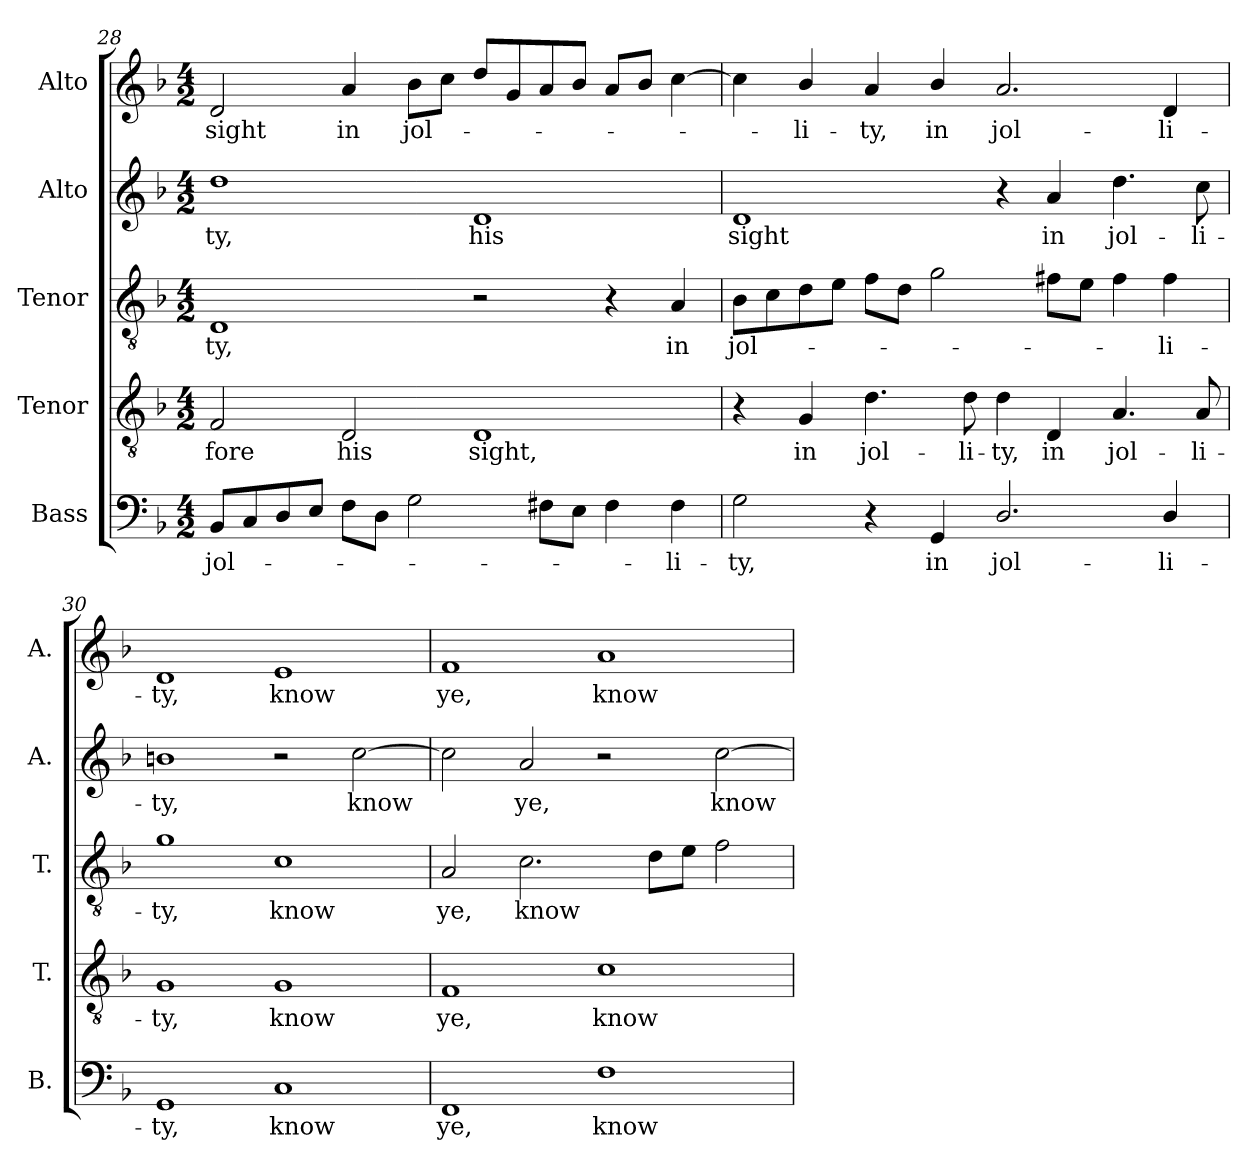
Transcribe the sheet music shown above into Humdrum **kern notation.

**kern	**text	**kern	**text	**kern	**text	**kern	**text	**kern	**text
*part5	*part5	*part4	*part4	*part3	*part3	*part2	*part2	*part1	*part1
*staff5	*staff5	*staff4	*staff4	*staff3	*staff3	*staff2	*staff2	*staff1	*staff1
*I"Bass	*	*I"Tenor	*	*I"Tenor	*	*I"Alto	*	*I"Alto	*
*I'B.	*	*I'T.	*	*I'T.	*	*I'A.	*	*I'A.	*
!!LO:LB:g=z
*clefF4	*	*clefGv2	*	*clefGv2	*	*clefG2	*	*clefG2	*
*	*	*ITrd7c12	*	*ITrd7c12	*	*	*	*	*
*k[b-]	*	*k[b-]	*	*k[b-]	*	*k[b-]	*	*k[b-]	*
*F:	*	*F:	*	*F:	*	*F:	*	*F:	*
*M4/2	*	*M4/2	*	*M4/2	*	*M4/2	*	*M4/2	*
=28	=28	=28	=28	=28	=28	=28	=28	=28	=28
!	!LO:LY:b:color=#000000	!	!	!	!	!	!	!	!
!	!	!	!LO:LY:b:color=#000000	!	!	!	!	!	!
!	!	!	!	!	!LO:LY:b:color=#000000	!	!	!	!
!	!	!	!	!	!	!	!LO:LY:b:color=#000000	!	!
!	!	!	!	!	!	!	!	!	!LO:LY:b:color=#000000
8BB-i/L	jol-	2FFi/	-fore	1DDi	-ty,	1ddi	-ty,	2di/	sight
8Ci/	.	.	.	.	.	.	.	.	.
8Di/	.	.	.	.	.	.	.	.	.
8Ei/J	.	.	.	.	.	.	.	.	.
!	!	!	!LO:LY:b:color=#000000	!	!	!	!	!	!
!	!	!	!	!	!	!	!	!	!LO:LY:b:color=#000000
8Fi\L	.	2DDi/	his	.	.	.	.	4ai/	in
8Di\J	.	.	.	.	.	.	.	.	.
!	!	!	!	!	!	!	!	!	!LO:LY:b:color=#000000
2Gi\	.	.	.	.	.	.	.	8b-i\L	jol-
.	.	.	.	.	.	.	.	8cci\J	.
!	!	!	!LO:LY:b:color=#000000	!	!	!	!	!	!
!	!	!	!	!	!	!	!LO:LY:b:color=#000000	!	!
.	.	1DDi	sight,	2r	.	1di	his	8ddi/L	.
.	.	.	.	.	.	.	.	8gi/	.
8F#Xi\L	.	.	.	.	.	.	.	8ai/	.
8Ei\J	.	.	.	.	.	.	.	8b-i/J	.
4F#i\	.	.	.	4r	.	.	.	8ai/L	.
.	.	.	.	.	.	.	.	8b-i/J	.
!	!LO:LY:b:color=#000000	!	!	!	!	!	!	!	!
!	!	!	!	!	!LO:LY:b:color=#000000	!	!	!	!
4F#i\	-li-	.	.	4AAi/	in	.	.	[4cci\	.
=29	=29	=29	=29	=29	=29	=29	=29	=29	=29
!	!LO:LY:b:color=#000000	!	!	!	!	!	!	!	!
!	!	!	!	!	!LO:LY:b:color=#000000	!	!	!	!
!	!	!	!	!	!	!	!LO:LY:b:color=#000000	!	!
2Gi\	-ty,	4r	.	8BB-i\L	jol-	1di	sight	4cci\]	.
.	.	.	.	8Ci\	.	.	.	.	.
!	!	!	!LO:LY:b:color=#000000	!	!	!	!	!	!
!	!	!	!	!	!	!	!	!	!LO:LY:b:color=#000000
.	.	4GGi/	in	8Di\	.	.	.	4b-i/	-li-
.	.	.	.	8Ei\J	.	.	.	.	.
!	!	!	!LO:LY:b:color=#000000	!	!	!	!	!	!
!	!	!	!	!	!	!	!	!	!LO:LY:b:color=#000000
4r	.	4.Di\	jol-	8Fi\L	.	.	.	4ai/	-ty,
.	.	.	.	8Di\J	.	.	.	.	.
!	!LO:LY:b:color=#000000	!	!	!	!	!	!	!	!
!	!	!	!	!	!	!	!	!	!LO:LY:b:color=#000000
4GGi/	in	.	.	2Gi\	.	.	.	4b-i/	in
!	!	!	!LO:LY:b:color=#000000	!	!	!	!	!	!
.	.	8Di\	-li-	.	.	.	.	.	.
!	!LO:LY:b:color=#000000	!	!	!	!	!	!	!	!
!	!	!	!LO:LY:b:color=#000000	!	!	!	!	!	!
!	!	!	!	!	!	!	!	!	!LO:LY:b:color=#000000
2.Di/	jol-	4Di\	-ty,	.	.	4r	.	2.ai/	jol-
!	!	!	!LO:LY:b:color=#000000	!	!	!	!	!	!
!	!	!	!	!	!	!	!LO:LY:b:color=#000000	!	!
.	.	4DDi/	in	8F#Xi\L	.	4ai/	in	.	.
.	.	.	.	8Ei\J	.	.	.	.	.
!	!	!	!LO:LY:b:color=#000000	!	!	!	!	!	!
!	!	!	!	!	!	!	!LO:LY:b:color=#000000	!	!
.	.	4.AAi/	jol-	4F#i\	.	4.ddi\	jol-	.	.
!	!LO:LY:b:color=#000000	!	!	!	!	!	!	!	!
!	!	!	!	!	!LO:LY:b:color=#000000	!	!	!	!
!	!	!	!	!	!	!	!	!	!LO:LY:b:color=#000000
4Di/	-li-	.	.	4F#i\	-li-	.	.	4di/	-li-
!	!	!	!LO:LY:b:color=#000000	!	!	!	!	!	!
!	!	!	!	!	!	!	!LO:LY:b:color=#000000	!	!
.	.	8AAi/	-li-	.	.	8cci\	-li-	.	.
=30	=30	=30	=30	=30	=30	=30	=30	=30	=30
!	!LO:LY:b:color=#000000	!	!	!	!	!	!	!	!
!	!	!	!LO:LY:b:color=#000000	!	!	!	!	!	!
!	!	!	!	!	!LO:LY:b:color=#000000	!	!	!	!
!	!	!	!	!	!	!	!LO:LY:b:color=#000000	!	!
!	!	!	!	!	!	!	!	!	!LO:LY:b:color=#000000
1GGi	-ty,	1GGi	-ty,	1Gi	-ty,	1bni	-ty,	1di	-ty,
!	!LO:LY:b:color=#000000	!	!	!	!	!	!	!	!
!	!	!	!LO:LY:b:color=#000000	!	!	!	!	!	!
!	!	!	!	!	!LO:LY:b:color=#000000	!	!	!	!
!	!	!	!	!	!	!	!	!	!LO:LY:b:color=#000000
1Ci	know	1GGi	know	1Ci	know	2r	.	1ei	know
!	!	!	!	!	!	!	!LO:LY:b:color=#000000	!	!
.	.	.	.	.	.	[2cci\	know	.	.
!!LO:PB:g=z
=31	=31	=31	=31	=31	=31	=31	=31	=31	=31
!	!LO:LY:b:color=#000000	!	!	!	!	!	!	!	!
!	!	!	!LO:LY:b:color=#000000	!	!	!	!	!	!
!	!	!	!	!	!LO:LY:b:color=#000000	!	!	!	!
!	!	!	!	!	!	!	!	!	!LO:LY:b:color=#000000
1FFi	ye,	1FFi	ye,	2AAi/	ye,	2cci\]	.	1fi	ye,
!	!	!	!	!	!LO:LY:b:color=#000000	!	!	!	!
!	!	!	!	!	!	!	!LO:LY:b:color=#000000	!	!
.	.	.	.	2.Ci\	know	2ai/	ye,	.	.
!	!LO:LY:b:color=#000000	!	!	!	!	!	!	!	!
!	!	!	!LO:LY:b:color=#000000	!	!	!	!	!	!
!	!	!	!	!	!	!	!	!	!LO:LY:b:color=#000000
1Fi	know	1Ci	know	.	.	2r	.	1ai	know
.	.	.	.	8Di\L	.	.	.	.	.
.	.	.	.	8Ei\J	.	.	.	.	.
!	!	!	!	!	!	!	!LO:LY:b:color=#000000	!	!
.	.	.	.	2Fi\	.	[2cci\	know	.	.
=	=	=	=	=	=	=	=	=	=
*-	*-	*-	*-	*-	*-	*-	*-	*-	*-
